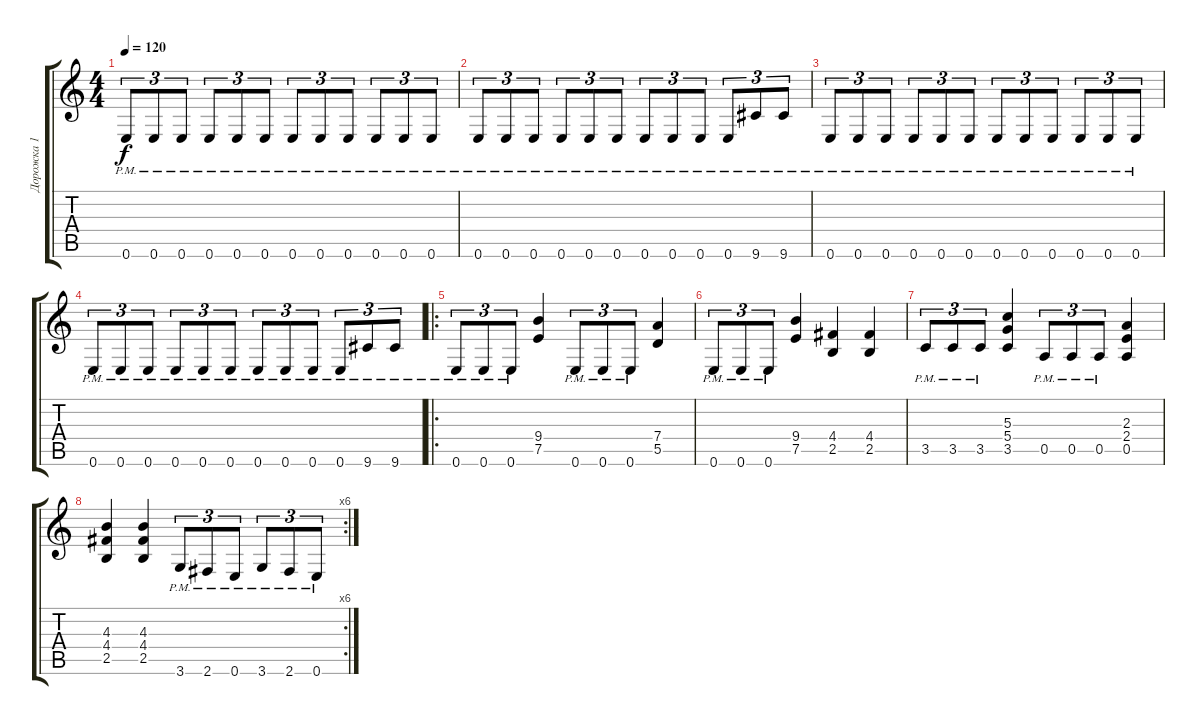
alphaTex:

\track ("Дорожка 1" "Дорожка 1") {instrument overdrivenguitar}
\staff {score tabs}
\tuning (E4 B3 G3 D3 A2 E2) {hide}
\ts (4 4)
\tempo 120
\clef g2
\ks c
0.6{pm}.8{tu (3 2) dy f instrument overdrivenguitar} 0.6{pm}.8{tu (3 2)} 0.6{pm}.8{tu (3 2)} 0.6{pm}.8{tu (3 2)} 0.6{pm}.8{tu (3 2)} 0.6{pm}.8{tu (3 2)} 0.6{pm}.8{tu (3 2)} 0.6{pm}.8{tu (3 2)} 0.6{pm}.8{tu (3 2)} 0.6{pm}.8{tu (3 2)} 0.6{pm}.8{tu (3 2)} 0.6{pm}.8{tu (3 2)} |
0.6{pm}.8{tu (3 2)} 0.6{pm}.8{tu (3 2)} 0.6{pm}.8{tu (3 2)} 0.6{pm}.8{tu (3 2)} 0.6{pm}.8{tu (3 2)} 0.6{pm}.8{tu (3 2)} 0.6{pm}.8{tu (3 2)} 0.6{pm}.8{tu (3 2)} 0.6{pm}.8{tu (3 2)} 0.6{pm}.8{tu (3 2)} 9.6{pm}.8{tu (3 2)} 9.6{pm}.8{tu (3 2)} |
0.6{pm}.8{tu (3 2)} 0.6{pm}.8{tu (3 2)} 0.6{pm}.8{tu (3 2)} 0.6{pm}.8{tu (3 2)} 0.6{pm}.8{tu (3 2)} 0.6{pm}.8{tu (3 2)} 0.6{pm}.8{tu (3 2)} 0.6{pm}.8{tu (3 2)} 0.6{pm}.8{tu (3 2)} 0.6{pm}.8{tu (3 2)} 0.6{pm}.8{tu (3 2)} 0.6{pm}.8{tu (3 2)} |
0.6{pm}.8{tu (3 2)} 0.6{pm}.8{tu (3 2)} 0.6{pm}.8{tu (3 2)} 0.6{pm}.8{tu (3 2)} 0.6{pm}.8{tu (3 2)} 0.6{pm}.8{tu (3 2)} 0.6{pm}.8{tu (3 2)} 0.6{pm}.8{tu (3 2)} 0.6{pm}.8{tu (3 2)} 0.6{pm}.8{tu (3 2)} 9.6{pm}.8{tu (3 2)} 9.6{pm}.8{tu (3 2)} |
\ro
0.6{pm}.8{tu (3 2)} 0.6{pm}.8{tu (3 2)} 0.6{pm}.8{tu (3 2)} (9.4 7.5).4 0.6{pm}.8{tu (3 2)} 0.6{pm}.8{tu (3 2)} 0.6{pm}.8{tu (3 2)} (7.4 5.5).4 |
0.6{pm}.8{tu (3 2)} 0.6{pm}.8{tu (3 2)} 0.6{pm}.8{tu (3 2)} (9.4 7.5).4 (4.4 2.5).4 (4.4 2.5).4 |
3.5{pm}.8{tu (3 2)} 3.5{pm}.8{tu (3 2)} 3.5{pm}.8{tu (3 2)} (5.3 5.4 3.5).4 0.5{pm}.8{tu (3 2)} 0.5{pm}.8{tu (3 2)} 0.5{pm}.8{tu (3 2)} (2.3 2.4 0.5).4 |
\rc 6
(4.3 4.4 2.5).4 (4.3 4.4 2.5).4 3.6{pm}.8{tu (3 2)} 2.6{pm}.8{tu (3 2)} 0.6{pm}.8{tu (3 2)} 3.6{pm}.8{tu (3 2)} 2.6{pm}.8{tu (3 2)} 0.6{pm}.8{tu (3 2)}
